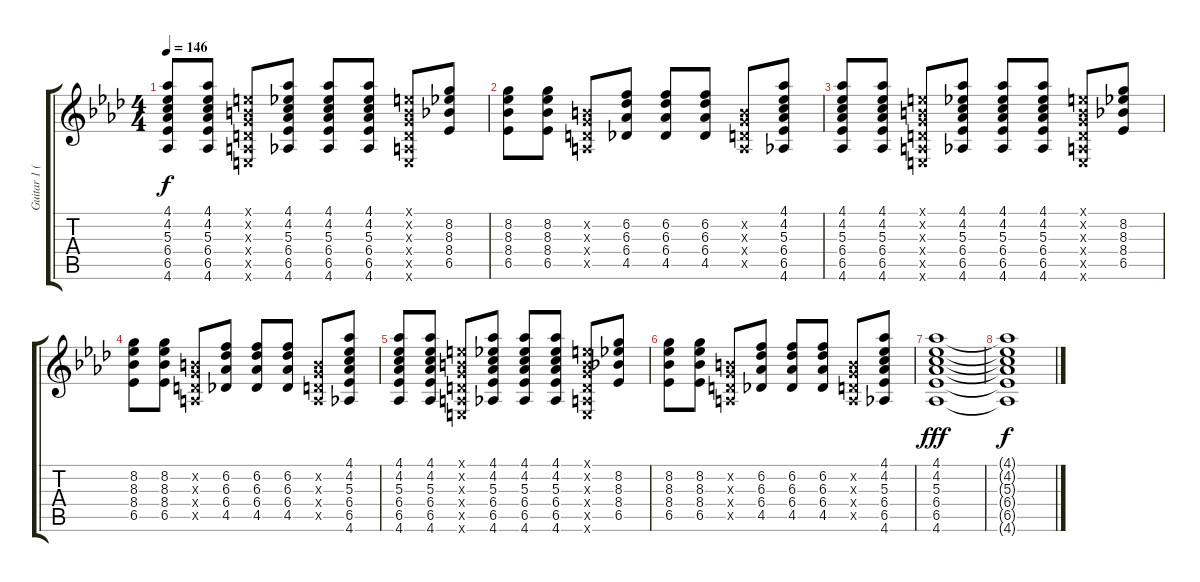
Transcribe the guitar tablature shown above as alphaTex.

\track ("Guitar 1 (Acoustic)" "Guitar 1 (") {instrument acousticguitarnylon}
\staff {score tabs}
\tuning (E4 B3 G3 D3 A2 E2) {hide}
\ts (4 4)
\tempo 146
\clef g2
\ks ab
(4.1 4.2 5.3 6.4 6.5 4.6).8{dy f} (4.1 4.2 5.3 6.4 6.5 4.6).8 (0.1{x} 0.2{x} 0.3{x} 0.4{x} 0.5{x} 0.6{x}).8 (4.1 4.2 5.3 6.4 6.5 4.6).8 (4.1 4.2 5.3 6.4 6.5 4.6).8 (4.1 4.2 5.3 6.4 6.5 4.6).8 (0.1{x} 0.2{x} 0.3{x} 0.4{x} 0.5{x} 0.6{x}).8 (8.2 8.3 8.4 6.5).8 |
(8.2 8.3 8.4 6.5).8 (8.2 8.3 8.4 6.5).8 (0.2{x} 0.3{x} 0.4{x} 0.5{x}).8 (6.2 6.3 6.4 4.5).8 (6.2 6.3 6.4 4.5).8 (6.2 6.3 6.4 4.5).8 (0.2{x} 0.3{x} 0.4{x} 0.5{x}).8 (4.1 4.2 5.3 6.4 6.5 4.6).8 |
(4.1 4.2 5.3 6.4 6.5 4.6).8 (4.1 4.2 5.3 6.4 6.5 4.6).8 (0.1{x} 0.2{x} 0.3{x} 0.4{x} 0.5{x} 0.6{x}).8 (4.1 4.2 5.3 6.4 6.5 4.6).8 (4.1 4.2 5.3 6.4 6.5 4.6).8 (4.1 4.2 5.3 6.4 6.5 4.6).8 (0.1{x} 0.2{x} 0.3{x} 0.4{x} 0.5{x} 0.6{x}).8 (8.2 8.3 8.4 6.5).8 |
(8.2 8.3 8.4 6.5).8 (8.2 8.3 8.4 6.5).8 (0.2{x} 0.3{x} 0.4{x} 0.5{x}).8 (6.2 6.3 6.4 4.5).8 (6.2 6.3 6.4 4.5).8 (6.2 6.3 6.4 4.5).8 (0.2{x} 0.3{x} 0.4{x} 0.5{x}).8 (4.1 4.2 5.3 6.4 6.5 4.6).8 |
(4.1 4.2 5.3 6.4 6.5 4.6).8 (4.1 4.2 5.3 6.4 6.5 4.6).8 (0.1{x} 0.2{x} 0.3{x} 0.4{x} 0.5{x} 0.6{x}).8 (4.1 4.2 5.3 6.4 6.5 4.6).8 (4.1 4.2 5.3 6.4 6.5 4.6).8 (4.1 4.2 5.3 6.4 6.5 4.6).8 (0.1{x} 0.2{x} 0.3{x} 0.4{x} 0.5{x} 0.6{x}).8 (8.2 8.3 8.4 6.5).8 |
(8.2 8.3 8.4 6.5).8 (8.2 8.3 8.4 6.5).8 (0.2{x} 0.3{x} 0.4{x} 0.5{x}).8 (6.2 6.3 6.4 4.5).8 (6.2 6.3 6.4 4.5).8 (6.2 6.3 6.4 4.5).8 (0.2{x} 0.3{x} 0.4{x} 0.5{x}).8 (4.1 4.2 5.3 6.4 6.5 4.6).8 |
(4.1 4.2 5.3 6.4 6.5 4.6).1{dy fff} |
(4.1{t} 4.2{t} 5.3{t} 6.4{t} 6.5{t} 4.6{t}).1{dy f volume 0}
